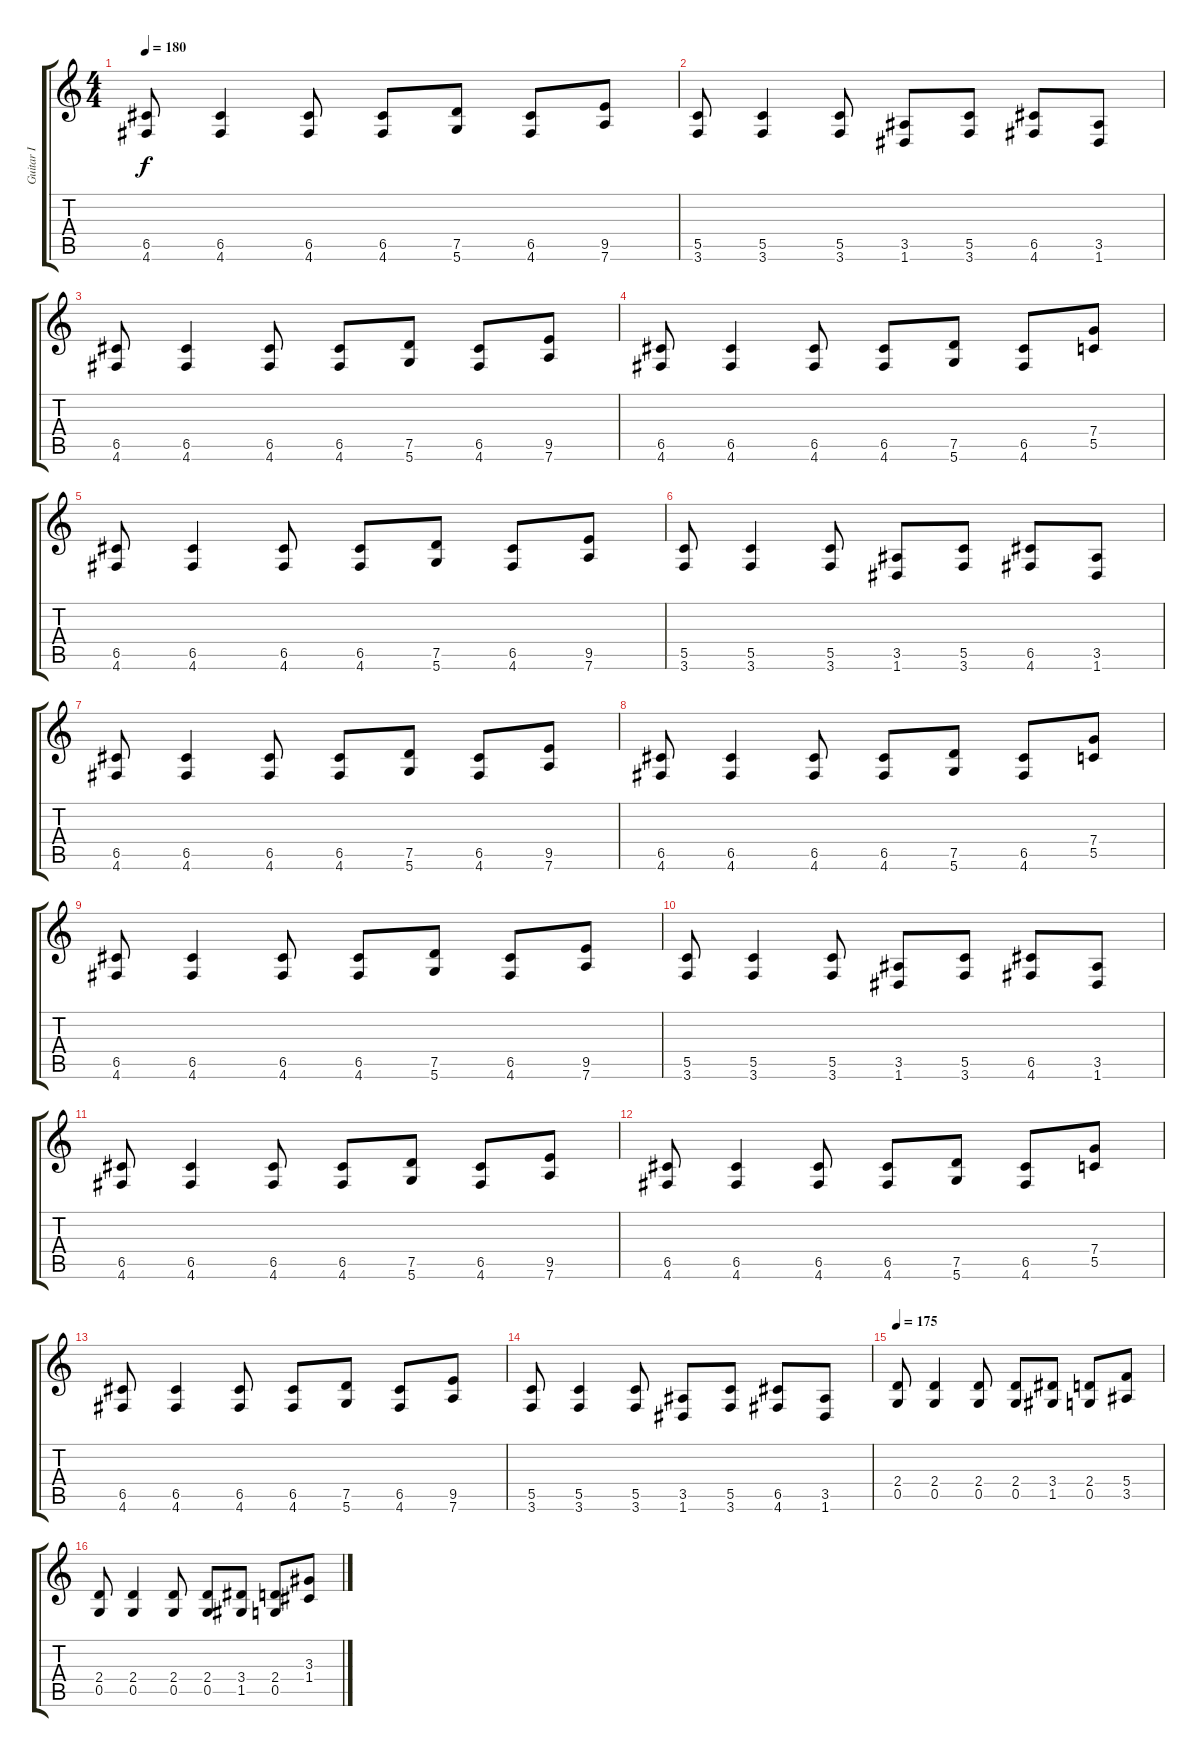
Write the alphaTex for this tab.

\track ("Guitar I" "Guitar I") {instrument distortionguitar}
\staff {score tabs}
\tuning (D4 A3 F3 C3 G2 D2) {hide}
\ts (4 4)
\tempo 180
\clef g2
\ks c
(6.5 4.6).8{dy f} (6.5 4.6).4 (6.5 4.6).8 (6.5 4.6).8 (7.5 5.6).8 (6.5 4.6).8 (9.5 7.6).8 |
(5.5 3.6).8 (5.5 3.6).4 (5.5 3.6).8 (3.5 1.6).8 (5.5 3.6).8 (6.5 4.6).8 (3.5 1.6).8 |
(6.5 4.6).8 (6.5 4.6).4 (6.5 4.6).8 (6.5 4.6).8 (7.5 5.6).8 (6.5 4.6).8 (9.5 7.6).8 |
(6.5 4.6).8 (6.5 4.6).4 (6.5 4.6).8 (6.5 4.6).8 (7.5 5.6).8 (6.5 4.6).8 (7.4 5.5).8 |
(6.5 4.6).8 (6.5 4.6).4 (6.5 4.6).8 (6.5 4.6).8 (7.5 5.6).8 (6.5 4.6).8 (9.5 7.6).8 |
(5.5 3.6).8 (5.5 3.6).4 (5.5 3.6).8 (3.5 1.6).8 (5.5 3.6).8 (6.5 4.6).8 (3.5 1.6).8 |
(6.5 4.6).8 (6.5 4.6).4 (6.5 4.6).8 (6.5 4.6).8 (7.5 5.6).8 (6.5 4.6).8 (9.5 7.6).8 |
(6.5 4.6).8 (6.5 4.6).4 (6.5 4.6).8 (6.5 4.6).8 (7.5 5.6).8 (6.5 4.6).8 (7.4 5.5).8 |
(6.5 4.6).8 (6.5 4.6).4 (6.5 4.6).8 (6.5 4.6).8 (7.5 5.6).8 (6.5 4.6).8 (9.5 7.6).8 |
(5.5 3.6).8 (5.5 3.6).4 (5.5 3.6).8 (3.5 1.6).8 (5.5 3.6).8 (6.5 4.6).8 (3.5 1.6).8 |
(6.5 4.6).8 (6.5 4.6).4 (6.5 4.6).8 (6.5 4.6).8 (7.5 5.6).8 (6.5 4.6).8 (9.5 7.6).8 |
(6.5 4.6).8 (6.5 4.6).4 (6.5 4.6).8 (6.5 4.6).8 (7.5 5.6).8 (6.5 4.6).8 (7.4 5.5).8 |
(6.5 4.6).8 (6.5 4.6).4 (6.5 4.6).8 (6.5 4.6).8 (7.5 5.6).8 (6.5 4.6).8 (9.5 7.6).8 |
(5.5 3.6).8 (5.5 3.6).4 (5.5 3.6).8 (3.5 1.6).8 (5.5 3.6).8 (6.5 4.6).8 (3.5 1.6).8 |
\tempo 175
(2.4 0.5).8 (2.4 0.5).4 (2.4 0.5).8 (2.4 0.5).8 (3.4 1.5).8 (2.4 0.5).8 (5.4 3.5).8 |
(2.4 0.5).8 (2.4 0.5).4 (2.4 0.5).8 (2.4 0.5).8 (3.4 1.5).8 (2.4 0.5).8 (3.3 1.4).8
